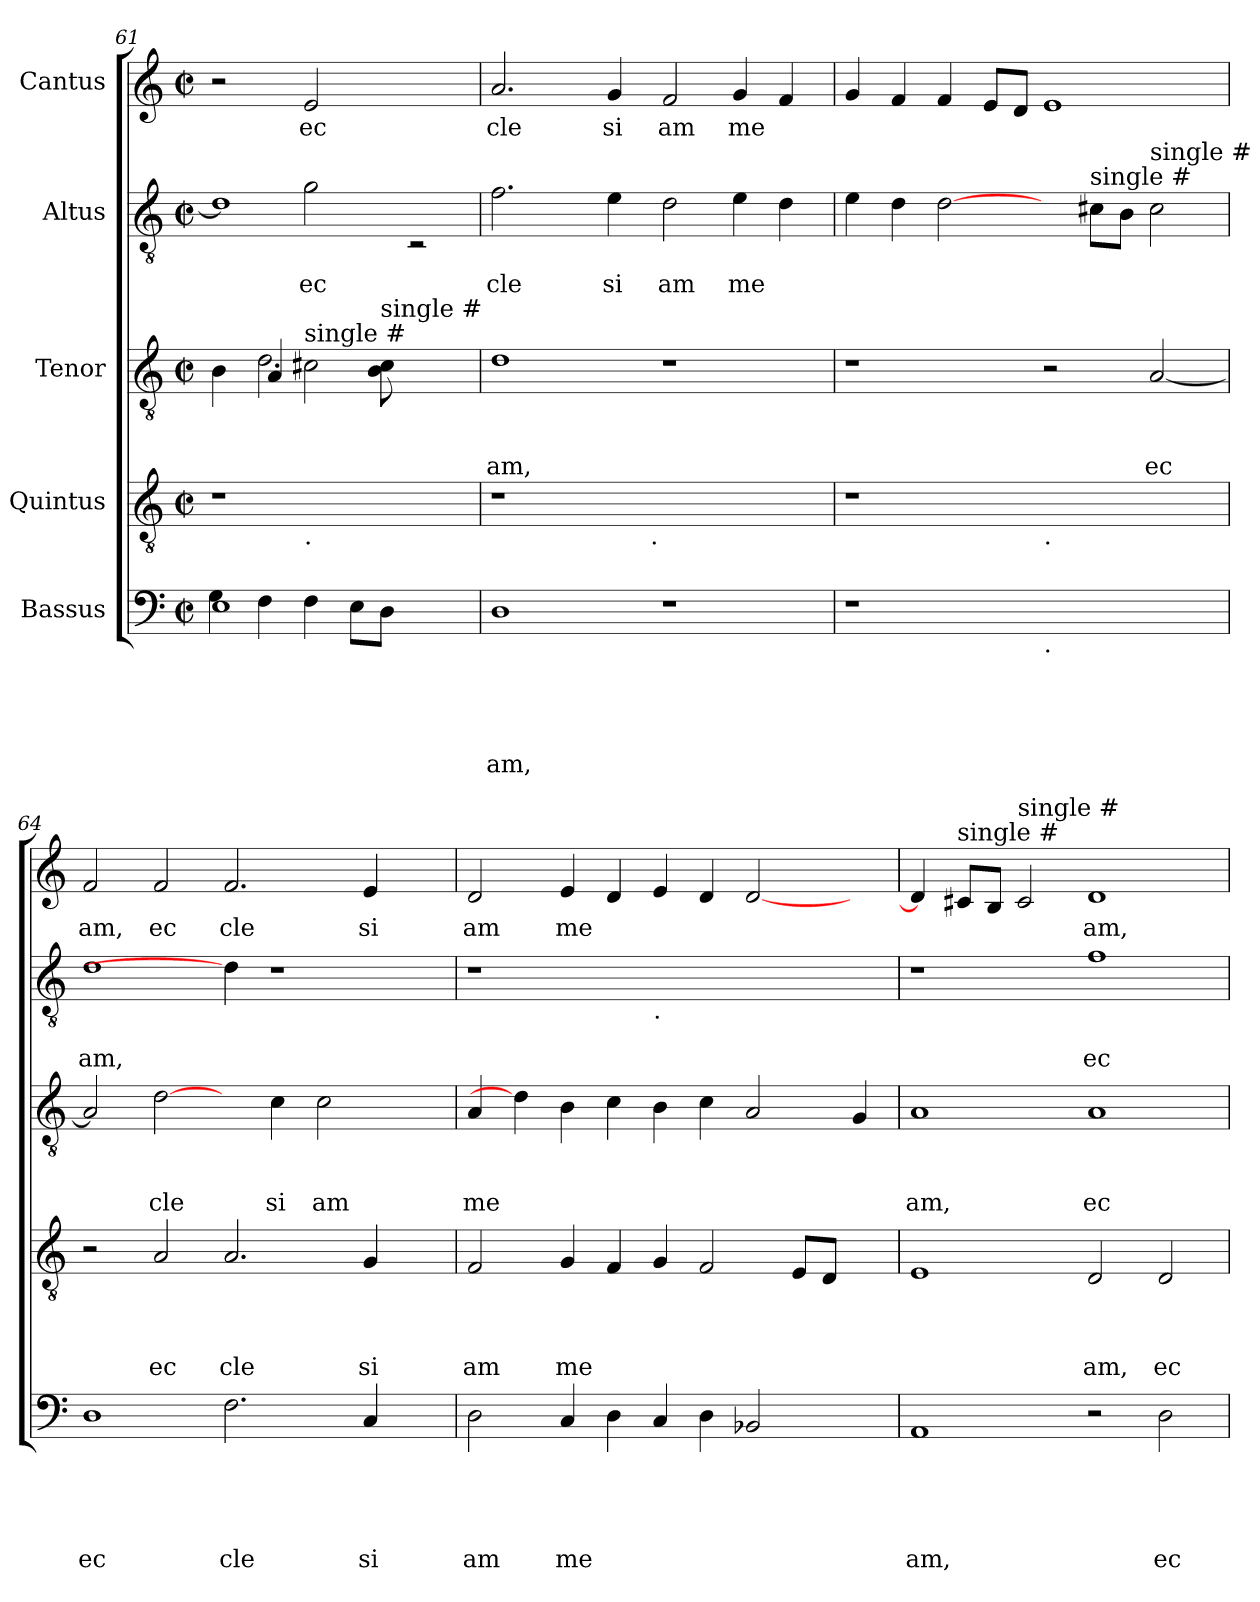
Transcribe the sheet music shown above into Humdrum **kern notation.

**kern	**text	**text	**text	**text	**text	**kern	**text	**text	**text	**text	**kern	**text	**text	**text	**kern	**text	**text	**kern	**text
*part5	*part5	*part5	*part5	*part5	*part5	*part4	*part4	*part4	*part4	*part4	*part3	*part3	*part3	*part3	*part2	*part2	*part2	*part1	*part1
*staff5	*staff5	*staff5	*staff5	*staff5	*staff5	*staff4	*staff4	*staff4	*staff4	*staff4	*staff3	*staff3	*staff3	*staff3	*staff2	*staff2	*staff2	*staff1	*staff1
*I"Bassus	*	*	*	*	*	*I"Quintus	*	*	*	*	*I"Tenor	*	*	*	*I"Altus	*	*	*I"Cantus	*
*clefF4	*	*	*	*	*	*clefGv2	*	*	*	*	*clefGv2	*	*	*	*clefGv2	*	*	*clefG2	*
*k[]	*	*	*	*	*	*k[]	*	*	*	*	*k[]	*	*	*	*k[]	*	*	*k[]	*
*C:	*	*	*	*	*	*C:	*	*	*	*	*C:	*	*	*	*C:	*	*	*C:	*
*M2/2	*	*	*	*	*	*M2/2	*	*	*	*	*M2/2	*	*	*	*M2/2	*	*	*M2/2	*
*met(c|)	*	*	*	*	*	*met(c|)	*	*	*	*	*met(c|)	*	*	*	*met(c|)	*	*	*met(c|)	*
=61	=61	=61	=61	=61	=61	=61	=61	=61	=61	=61	=61	=61	=61	=61	=61	=61	=61	=61	=61
*^	*	*	*	*	*	*^	*	*	*	*	*^	*	*	*	*^	*	*	*	*
*	*	*	*	*	*	*	*	*	*	*	*	*	*	*^	*	*	*	*	*	*	*	*	*
1E	4G\	.	.	.	.	.	1r	2ryy	.	.	.	.	4B\	4ryy	2..ryy	.	.	.	1d]	2ryy	.	.	2r	.
.	4F\	.	.	.	.	.	.	.	.	.	.	.	2.d\	4A/	.	.	.	.	.	.	.	.	.	.
!	!	!	!	!	!	!	!	!	!	!	!	!	!	!LO:TX:a:t=single #	!	!	!	!	!	!	!	!	!	!
!	!	!	!	!	!	!	!	!LO:TX:b:t=.	!	!	!	!	!	!	!	!	!	!	!	!	!	!	!	!
!	!	!	!	!	!	!	!	!	!	!	!	!	!	!	!	!	!	!	!	!	!	!LO:LY:b	!	!LO:LY:b
.	4F\	.	.	.	.	.	.	1ryy	.	.	.	.	.	2c#\	.	.	.	.	.	2g\	.	ec	2e/	ec
.	8E\L	.	.	.	.	.	.	.	.	.	.	.	.	.	.	.	.	.	.	.	.	.	.	.
!	!	!	!	!	!	!	!	!	!	!	!	!	!	!	!LO:TX:a:t=single #	!	!	!	!	!	!	!	!	!
.	8D\J	.	.	.	.	.	.	.	.	.	.	.	.	.	8B\ 8c#\	.	.	.	.	.	.	.	.	.
2ryy	2ryy	.	.	.	.	.	2ryy	.	.	.	.	.	2ryy	2ryy	2ryy	.	.	.	2ryy	2rC	.	.	2ryy	.
=62	=62	=62	=62	=62	=62	=62	=62	=62	=62	=62	=62	=62	=62	=62	=62	=62	=62	=62	=62	=62	=62	=62	=62	=62
!	!	!	!	!	!	!LO:LY:b	!	!	!	!	!	!	!	!	!	!	!	!LO:LY:b	!	!	!	!LO:LY:b	!	!LO:LY:b
*	*	*	*	*	*	*	*	*	*	*	*	*	*v	*v	*v	*	*	*	*	*	*	*	*	*
*v	*v	*	*	*	*	*	*	*	*	*	*	*	*	*	*	*	*v	*v	*	*	*	*
1D	.	.	.	.	-am,	1r	2ryy	.	.	.	.	1d	.	.	am,	2.f\	.	cle	2.a/	cle
.	.	.	.	.	.	.	4...ryy	.	.	.	.	.	.	.	.	.	.	.	.	.
!	!	!	!	!	!	!	!	!	!	!	!	!	!	!	!	!	!	!LO:LY:b	!	!LO:LY:b
.	.	.	.	.	.	.	.	.	.	.	.	.	.	.	.	4e\	.	si	4g/	si
!	!	!	!	!	!	!	!LO:TX:b:t=.	!	!	!	!	!	!	!	!	!	!	!	!	!
.	.	.	.	.	.	.	1ryy	.	.	.	.	.	.	.	.	.	.	.	.	.
!	!	!	!	!	!	!	!	!	!	!	!	!	!	!	!	!	!	!LO:LY:b	!	!LO:LY:b
1r	.	.	.	.	.	1ryy	.	.	.	.	.	1r	.	.	.	2d\	.	am	2f/	am
!	!	!	!	!	!	!	!	!	!	!	!	!	!	!	!	!	!	!LO:LY:b	!	!LO:LY:b
.	.	.	.	.	.	.	.	.	.	.	.	.	.	.	.	4e\	.	me	4g/	me
.	.	.	.	.	.	.	.	.	.	.	.	.	.	.	.	4d\	.	.	4f/	.
.	.	.	.	.	.	.	32ryy	.	.	.	.	.	.	.	.	.	.	.	.	.
*	*	*	*	*	*	*v	*v	*	*	*	*	*	*	*	*	*	*	*	*	*
!!LO:PB:g=z
=63	=63	=63	=63	=63	=63	=63	=63	=63	=63	=63	=63	=63	=63	=63	=63	=63	=63	=63	=63
1r	.	.	.	.	.	1r	.	.	.	.	1r	.	.	.	4e\	.	.	4g/	.
.	.	.	.	.	.	.	.	.	.	.	.	.	.	.	4d\	.	.	4f/	.
.	.	.	.	.	.	.	.	.	.	.	.	.	.	.	[2d\	.	.	4f/	.
.	.	.	.	.	.	.	.	.	.	.	.	.	.	.	.	.	.	8e/L	.
.	.	.	.	.	.	.	.	.	.	.	.	.	.	.	.	.	.	8d/J	.
!	!	!	!	!	!	!LO:TX:b:t=.	!	!	!	!	!	!	!	!	!	!	!	!	!
!LO:TX:b:t=.	!	!	!	!	!	!	!	!	!	!	!	!	!	!	!	!	!	!	!
1ryy	.	.	.	.	.	1ryy	.	.	.	.	2r	.	.	.	4ryy	.	.	1e	.
!	!	!	!	!	!	!	!	!	!	!	!	!	!	!	!LO:TX:a:t=single #	!	!	!	!
.	.	.	.	.	.	.	.	.	.	.	.	.	.	.	8c#\L	.	.	.	.
.	.	.	.	.	.	.	.	.	.	.	.	.	.	.	8B\J	.	.	.	.
!	!	!	!	!	!	!	!	!	!	!	!	!	!	!	!LO:TX:a:t=single #	!	!	!	!
!	!	!	!	!	!	!	!	!	!	!	!	!	!	!LO:LY:b	!	!	!	!	!
.	.	.	.	.	.	.	.	.	.	.	[<2A/	.	.	ec	2c#\	.	.	.	.
=64	=64	=64	=64	=64	=64	=64	=64	=64	=64	=64	=64	=64	=64	=64	=64	=64	=64	=64	=64
!	!	!	!	!	!LO:LY:b	!	!	!	!	!	!	!	!	!	!	!	!LO:LY:b	!	!LO:LY:b
1D	.	.	.	.	ec	2r	.	.	.	.	2A/]	.	.	.	1d	.	am,	2f/	am,
!	!	!	!	!	!	!	!	!	!	!LO:LY:b	!	!	!	!LO:LY:b	!	!	!	!	!LO:LY:b
.	.	.	.	.	.	2A/	.	.	.	ec	[2d\	.	.	cle	.	.	.	2f/	ec
!	!	!	!	!	!LO:LY:b	!	!	!	!	!LO:LY:b	!	!	!	!	!	!	!	!	!LO:LY:b
2.F\	.	.	.	.	cle	2.A/	.	.	.	cle	4ryy	.	.	.	4d\]	.	.	2.f/	cle
!	!	!	!	!	!	!	!	!	!	!	!	!	!	!LO:LY:b	!	!	!	!	!
.	.	.	.	.	.	.	.	.	.	.	4c\	.	.	si	1r	.	.	.	.
!	!	!	!	!	!	!	!	!	!	!	!	!	!	!LO:LY:b	!	!	!	!	!
.	.	.	.	.	.	.	.	.	.	.	2c\	.	.	am	.	.	.	.	.
!	!	!	!	!	!LO:LY:b	!	!	!	!	!LO:LY:b	!	!	!	!	!	!	!	!	!LO:LY:b
4C/	.	.	.	.	si	4G/	.	.	.	si	.	.	.	.	.	.	.	4e/	si
4ryy	.	.	.	.	.	4ryy	.	.	.	.	4ryy	.	.	.	.	.	.	4ryy	.
=65	=65	=65	=65	=65	=65	=65	=65	=65	=65	=65	=65	=65	=65	=65	=65	=65	=65	=65	=65
!	!	!	!	!	!LO:LY:b	!	!	!	!	!LO:LY:b	!	!	!	!LO:LY:b	!	!	!	!	!LO:LY:b
2D\	.	.	.	.	am	2F/	.	.	.	am	4A/	.	.	me	1r	.	.	2d/	am
.	.	.	.	.	.	.	.	.	.	.	4d\]	.	.	.	.	.	.	.	.
!	!	!	!	!	!LO:LY:b	!	!	!	!	!LO:LY:b	!	!	!	!	!	!	!	!	!LO:LY:b
4C/	.	.	.	.	me	4G/	.	.	.	me	4B\	.	.	.	.	.	.	4e/	me
4D\	.	.	.	.	.	4F/	.	.	.	.	4c\	.	.	.	.	.	.	4d/	.
!	!	!	!	!	!	!	!	!	!	!	!	!	!	!	!LO:TX:b:t=.	!	!	!	!
4C/	.	.	.	.	.	4G/	.	.	.	.	4B\	.	.	.	1ryy	.	.	4e/	.
4D\	.	.	.	.	.	2F/	.	.	.	.	4c\	.	.	.	.	.	.	4d/	.
2BB-X/	.	.	.	.	.	.	.	.	.	.	2A/	.	.	.	.	.	.	[<2d/	.
.	.	.	.	.	.	8E/L	.	.	.	.	.	.	.	.	.	.	.	.	.
.	.	.	.	.	.	8D/J	.	.	.	.	.	.	.	.	.	.	.	.	.
4ryy	.	.	.	.	.	4ryy	.	.	.	.	4G/	.	.	.	4ryy	.	.	4ryy	.
=66	=66	=66	=66	=66	=66	=66	=66	=66	=66	=66	=66	=66	=66	=66	=66	=66	=66	=66	=66
!	!	!	!	!	!LO:LY:b	!	!	!	!	!	!	!	!	!LO:LY:b	!	!	!	!	!
1AA	.	.	.	.	am,	1E	.	.	.	.	1A	.	.	am,	1r	.	.	4d/]	.
!	!	!	!	!	!	!	!	!	!	!	!	!	!	!	!	!	!	!LO:TX:a:t=single #	!
.	.	.	.	.	.	.	.	.	.	.	.	.	.	.	.	.	.	8c#/L	.
.	.	.	.	.	.	.	.	.	.	.	.	.	.	.	.	.	.	8B/J	.
!	!	!	!	!	!	!	!	!	!	!	!	!	!	!	!	!	!	!LO:TX:a:t=single #	!
.	.	.	.	.	.	.	.	.	.	.	.	.	.	.	.	.	.	2c#/	.
!	!	!	!	!	!	!	!	!	!	!LO:LY:b	!	!	!	!LO:LY:b	!	!	!LO:LY:b	!	!LO:LY:b
2r	.	.	.	.	.	2D/	.	.	.	am,	1A	.	.	ec	1f	.	ec-	1d	am,
!	!	!	!	!	!LO:LY:b	!	!	!	!	!LO:LY:b	!	!	!	!	!	!	!	!	!
2D\	.	.	.	.	ec	2D/	.	.	.	ec	.	.	.	.	.	.	.	.	.
=	=	=	=	=	=	=	=	=	=	=	=	=	=	=	=	=	=	=	=
*-	*-	*-	*-	*-	*-	*-	*-	*-	*-	*-	*-	*-	*-	*-	*-	*-	*-	*-	*-
